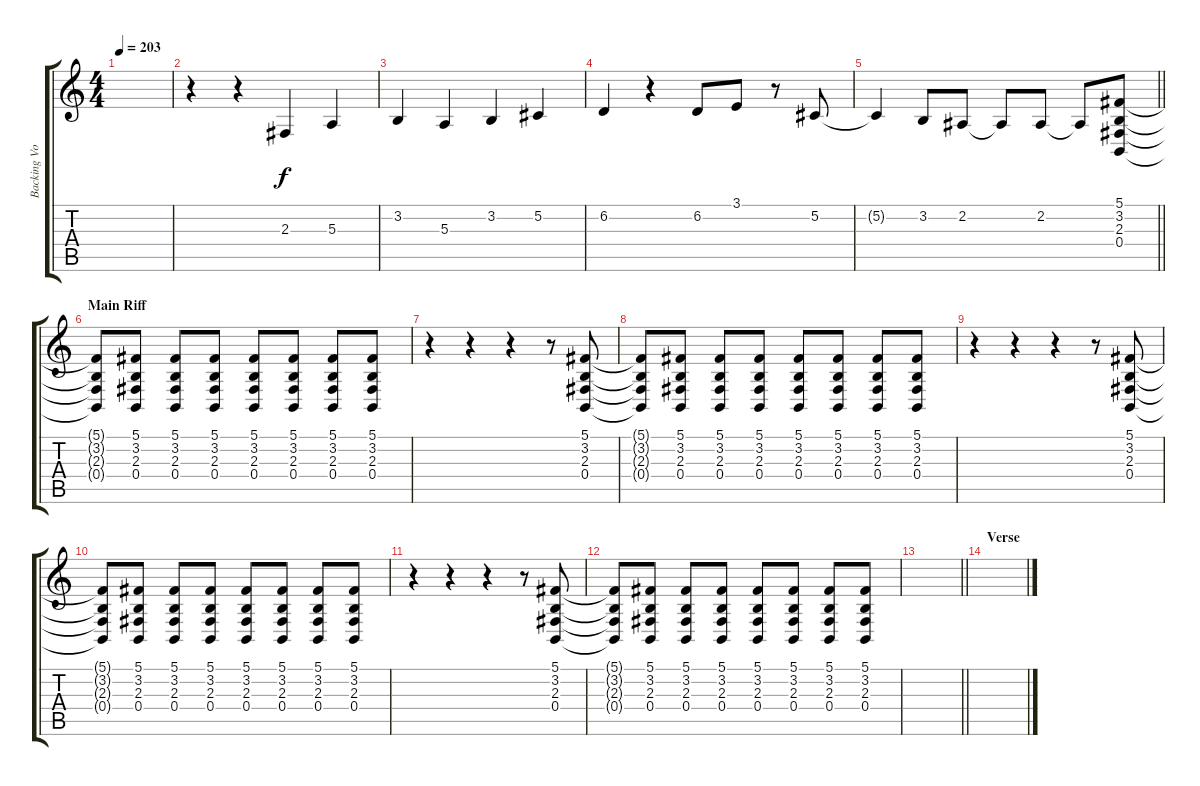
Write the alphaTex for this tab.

\track ("Backing Vocals" "Backing Vo") {instrument lead6voice}
\staff {score tabs}
\tuning (Db4 Ab3 E3 B2 Gb2 B1) {hide}
\ts (4 4)
\tempo 203
\clef g2
\ks c
|
r.4 r.4 2.3.4{dy f} 5.3.4 |
3.2.4 5.3.4 3.2.4 5.2.4 |
6.2.4 r.4 6.2.8 3.1.8 r.8 5.2.8 |
\barLineRight lightlight
5.2{t}.4 3.2.8 2.2.8 2.2{t}.8 2.2.8 2.2{t}.8 (5.1 3.2 2.3 0.4).8 |
\section ("" "Main Riff")
(5.1{t} 3.2{t} 2.3{t} 0.4{t}).8 (5.1 3.2 2.3 0.4).8 (5.1 3.2 2.3 0.4).8 (5.1 3.2 2.3 0.4).8 (5.1 3.2 2.3 0.4).8 (5.1 3.2 2.3 0.4).8 (5.1 3.2 2.3 0.4).8 (5.1 3.2 2.3 0.4).8 |
r.4 r.4 r.4 r.8 (5.1 3.2 2.3 0.4).8 |
(5.1{t} 3.2{t} 2.3{t} 0.4{t}).8 (5.1 3.2 2.3 0.4).8 (5.1 3.2 2.3 0.4).8 (5.1 3.2 2.3 0.4).8 (5.1 3.2 2.3 0.4).8 (5.1 3.2 2.3 0.4).8 (5.1 3.2 2.3 0.4).8 (5.1 3.2 2.3 0.4).8 |
r.4 r.4 r.4 r.8 (5.1 3.2 2.3 0.4).8 |
(5.1{t} 3.2{t} 2.3{t} 0.4{t}).8 (5.1 3.2 2.3 0.4).8 (5.1 3.2 2.3 0.4).8 (5.1 3.2 2.3 0.4).8 (5.1 3.2 2.3 0.4).8 (5.1 3.2 2.3 0.4).8 (5.1 3.2 2.3 0.4).8 (5.1 3.2 2.3 0.4).8 |
r.4 r.4 r.4 r.8 (5.1 3.2 2.3 0.4).8 |
(5.1{t} 3.2{t} 2.3{t} 0.4{t}).8 (5.1 3.2 2.3 0.4).8 (5.1 3.2 2.3 0.4).8 (5.1 3.2 2.3 0.4).8 (5.1 3.2 2.3 0.4).8 (5.1 3.2 2.3 0.4).8 (5.1 3.2 2.3 0.4).8 (5.1 3.2 2.3 0.4).8 |
\barLineRight lightlight
|
\section ("" "Verse")
